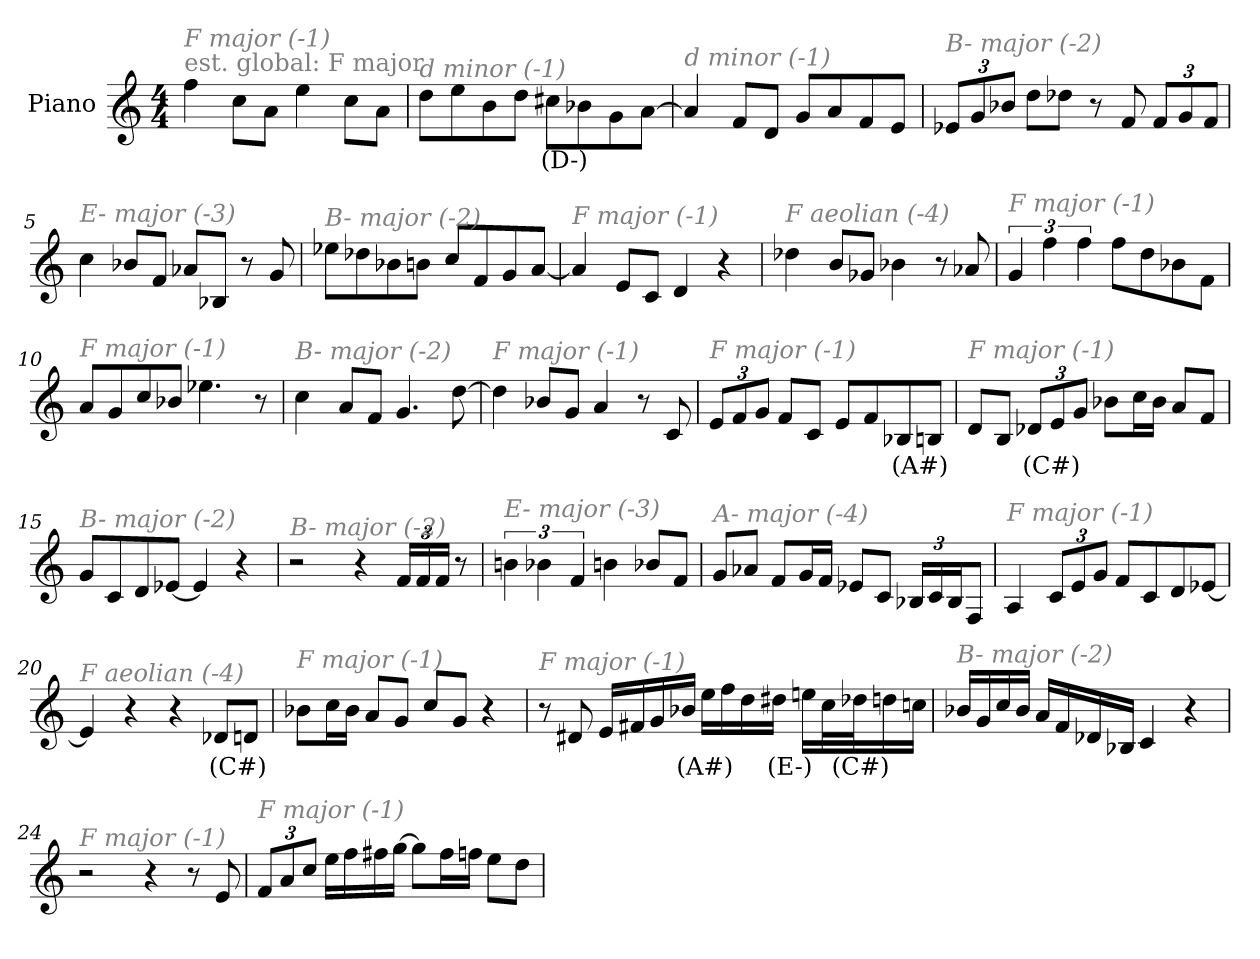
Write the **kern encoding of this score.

**kern	**text
*part1	*part1
*staff1	*staff1
*I"Piano	*
*I'Pno	*
*clefG2	*
*k[]	*
*M4/4	*
*MM165	*
=1	=1
!LO:TX:a:color=#808080:t=est. global&colon; F major	!
!LO:TX:i:color=#808080:t=F major (-1)	!
4ff\	.
8cc\L	.
8a\J	.
4ee\	.
8cc\L	.
8a\J	.
=2	=2
!LO:TX:i:color=#808080:t=d minor (-1)	!
8dd\L	.
8ee\	.
8b\	.
8dd\J	.
8cc#Xi\L	(D-)
8b-X\	.
8g\	.
[8a\J	.
=3	=3
!LO:TX:i:color=#808080:t=d minor (-1)	!
4a/]	.
8f/L	.
8d/J	.
8g/L	.
8a/	.
8f/	.
8e/J	.
=4	=4
*Xbrackettup	*
!LO:TX:i:color=#808080:t=B- major (-2)	!
12e-X/L	.
12g/	.
12b-X/J	.
8dd\L	.
8dd-X\J	.
8r	.
8f/	.
12f/L	.
12g/	.
12f/J	.
!!LO:LB:g=z
=5	=5
!LO:TX:i:color=#808080:t=E- major (-3)	!
4cc\	.
8b-X/L	.
8f/J	.
8a-X/L	.
8B-X/J	.
8r	.
8g/	.
=6	=6
!LO:TX:i:color=#808080:t=B- major (-2)	!
8ee-X\L	.
8dd-X\	.
8b-X\	.
8bn\J	.
8cc/L	.
8f/	.
8g/	.
[8a/J	.
=7	=7
!LO:TX:i:color=#808080:t=F major (-1)	!
4a/]	.
8e/L	.
8c/J	.
4d/	.
4r	.
=8	=8
!LO:TX:i:color=#808080:t=F aeolian (-4)	!
4dd-X\	.
8b/L	.
8g-X/J	.
4b-X\	.
8r	.
8a-X/	.
!!LO:LB:g=z
=9	=9
*brackettup	*
!LO:TX:i:color=#808080:t=F major (-1)	!
6g/	.
6ff\	.
6ff\	.
8ff\L	.
8dd\	.
8b-X\	.
8f\J	.
=10	=10
!LO:TX:i:color=#808080:t=F major (-1)	!
8a/L	.
8g/	.
8cc/	.
8b-X/J	.
4.ee-X\	.
8r	.
=11	=11
!LO:TX:i:color=#808080:t=B- major (-2)	!
4cc\	.
8a/L	.
8f/J	.
4.g/	.
[8dd\	.
=12	=12
!LO:TX:i:color=#808080:t=F major (-1)	!
4dd\]	.
8b-X/L	.
8g/J	.
4a/	.
8r	.
8c/	.
!!LO:LB:g=z
=13	=13
*Xbrackettup	*
!LO:TX:i:color=#808080:t=F major (-1)	!
12e/L	.
12f/	.
12g/J	.
8f/L	.
8c/J	.
8e/L	.
8f/	.
8B-Xi/	(A#)
8B/J	.
=14	=14
!LO:TX:i:color=#808080:t=F major (-1)	!
8d/L	.
8B/J	.
12d-Xi/L	(C#)
12e/	.
12g/J	.
8b-X\L	.
16cc\L	.
16b-\JJ	.
8a/L	.
8f/J	.
=15	=15
!LO:TX:i:color=#808080:t=B- major (-2)	!
8g/L	.
8c/	.
8d/	.
[8e-X/J	.
4e-/]	.
4r	.
=16	=16
!LO:TX:i:color=#808080:t=B- major (-2)	!
2r	.
4r	.
24f/LL	.
24f/	.
24f/JJ	.
8r	.
!!LO:LB:g=z
=17	=17
*brackettup	*
!LO:TX:i:color=#808080:t=E- major (-3)	!
6bn\	.
6b-X\	.
6f/	.
4bn\	.
8b-X/L	.
8f/J	.
=18	=18
!LO:TX:i:color=#808080:t=A- major (-4)	!
8g/L	.
8a-X/J	.
8f/L	.
16g/L	.
16f/JJ	.
8e-X/L	.
8c/J	.
*Xbrackettup	*
24B-X/LL	.
24c/	.
24B-/J	.
8F/J	.
=19	=19
!LO:TX:i:color=#808080:t=F major (-1)	!
4A/	.
12c/L	.
12e/	.
12g/J	.
8f/L	.
8c/	.
8d/	.
[8e-X/J	.
=20	=20
!LO:TX:i:color=#808080:t=F aeolian (-4)	!
4e-/]	.
4r	.
4r	.
8d-Xi/L	(C#)
8d/J	.
!!LO:LB:g=z
=21	=21
!LO:TX:i:color=#808080:t=F major (-1)	!
8b-X\L	.
16cc\L	.
16b-\JJ	.
8a/L	.
8g/J	.
8cc/L	.
8g/J	.
4r	.
=22	=22
!LO:TX:i:color=#808080:t=F major (-1)	!
8r	.
8d#X/	.
16e/LL	.
16f#X/	.
16g/	.
16b-Xi/JJ	(A#)
16ee\LL	.
16ff\	.
16dd\	.
16dd#Xi\JJ	(E-)
16een\LL	.
32cc\L	.
32dd-Xi\J	(C#)
16dd\	.
16ccn\JJ	.
=23	=23
!LO:TX:i:color=#808080:t=B- major (-2)	!
16b-X/LL	.
16g/	.
16cc/	.
16b-/JJ	.
16a/LL	.
16f/	.
16d-X/	.
16B-X/JJ	.
4c/	.
4r	.
!!LO:LB:g=z
=24	=24
!LO:TX:i:color=#808080:t=F major (-1)	!
2r	.
4r	.
8r	.
8e/	.
=25	=25
!LO:TX:i:color=#808080:t=F major (-1)	!
12f/L	.
12a/	.
12cc/J	.
16ee\LL	.
16ff\	.
16ff#X\	.
[16gg\JJ	.
8gg\L]	.
16ff#\L	.
16ffn\JJ	.
8ee\L	.
8dd\J	.
=	=
*-	*-
